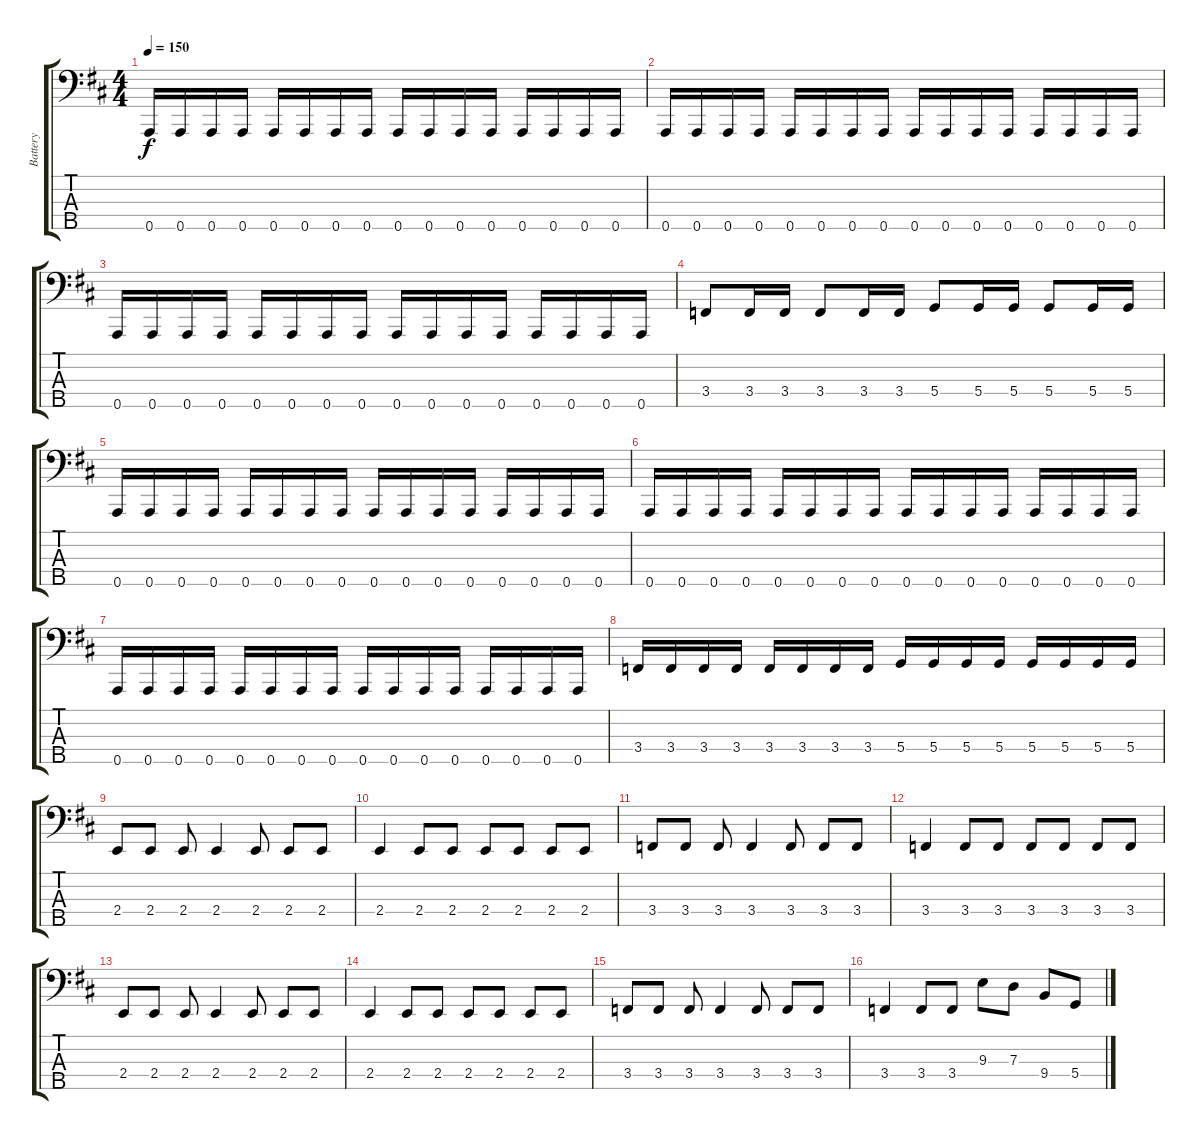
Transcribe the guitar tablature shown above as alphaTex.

\track ("Battery" "Battery") {instrument electricbassfinger}
\staff {score tabs}
\tuning (F2 C2 G1 D1 A0) {hide}
\ts (4 4)
\tempo 150
\clef f4
\ks d
0.5.16{dy f} 0.5.16 0.5.16 0.5.16 0.5.16 0.5.16 0.5.16 0.5.16 0.5.16 0.5.16 0.5.16 0.5.16 0.5.16 0.5.16 0.5.16 0.5.16 |
0.5.16 0.5.16 0.5.16 0.5.16 0.5.16 0.5.16 0.5.16 0.5.16 0.5.16 0.5.16 0.5.16 0.5.16 0.5.16 0.5.16 0.5.16 0.5.16 |
0.5.16 0.5.16 0.5.16 0.5.16 0.5.16 0.5.16 0.5.16 0.5.16 0.5.16 0.5.16 0.5.16 0.5.16 0.5.16 0.5.16 0.5.16 0.5.16 |
3.4.8 3.4.16 3.4.16 3.4.8 3.4.16 3.4.16 5.4.8 5.4.16 5.4.16 5.4.8 5.4.16 5.4.16 |
0.5.16 0.5.16 0.5.16 0.5.16 0.5.16 0.5.16 0.5.16 0.5.16 0.5.16 0.5.16 0.5.16 0.5.16 0.5.16 0.5.16 0.5.16 0.5.16 |
0.5.16 0.5.16 0.5.16 0.5.16 0.5.16 0.5.16 0.5.16 0.5.16 0.5.16 0.5.16 0.5.16 0.5.16 0.5.16 0.5.16 0.5.16 0.5.16 |
0.5.16 0.5.16 0.5.16 0.5.16 0.5.16 0.5.16 0.5.16 0.5.16 0.5.16 0.5.16 0.5.16 0.5.16 0.5.16 0.5.16 0.5.16 0.5.16 |
3.4.16 3.4.16 3.4.16 3.4.16 3.4.16 3.4.16 3.4.16 3.4.16 5.4.16 5.4.16 5.4.16 5.4.16 5.4.16 5.4.16 5.4.16 5.4.16 |
2.4.8 2.4.8 2.4.8 2.4.4 2.4.8 2.4.8 2.4.8 |
2.4.4 2.4.8 2.4.8 2.4.8 2.4.8 2.4.8 2.4.8 |
3.4.8 3.4.8 3.4.8 3.4.4 3.4.8 3.4.8 3.4.8 |
3.4.4 3.4.8 3.4.8 3.4.8 3.4.8 3.4.8 3.4.8 |
2.4.8 2.4.8 2.4.8 2.4.4 2.4.8 2.4.8 2.4.8 |
2.4.4 2.4.8 2.4.8 2.4.8 2.4.8 2.4.8 2.4.8 |
3.4.8 3.4.8 3.4.8 3.4.4 3.4.8 3.4.8 3.4.8 |
3.4.4 3.4.8 3.4.8 9.3.8 7.3.8 9.4.8 5.4.8
